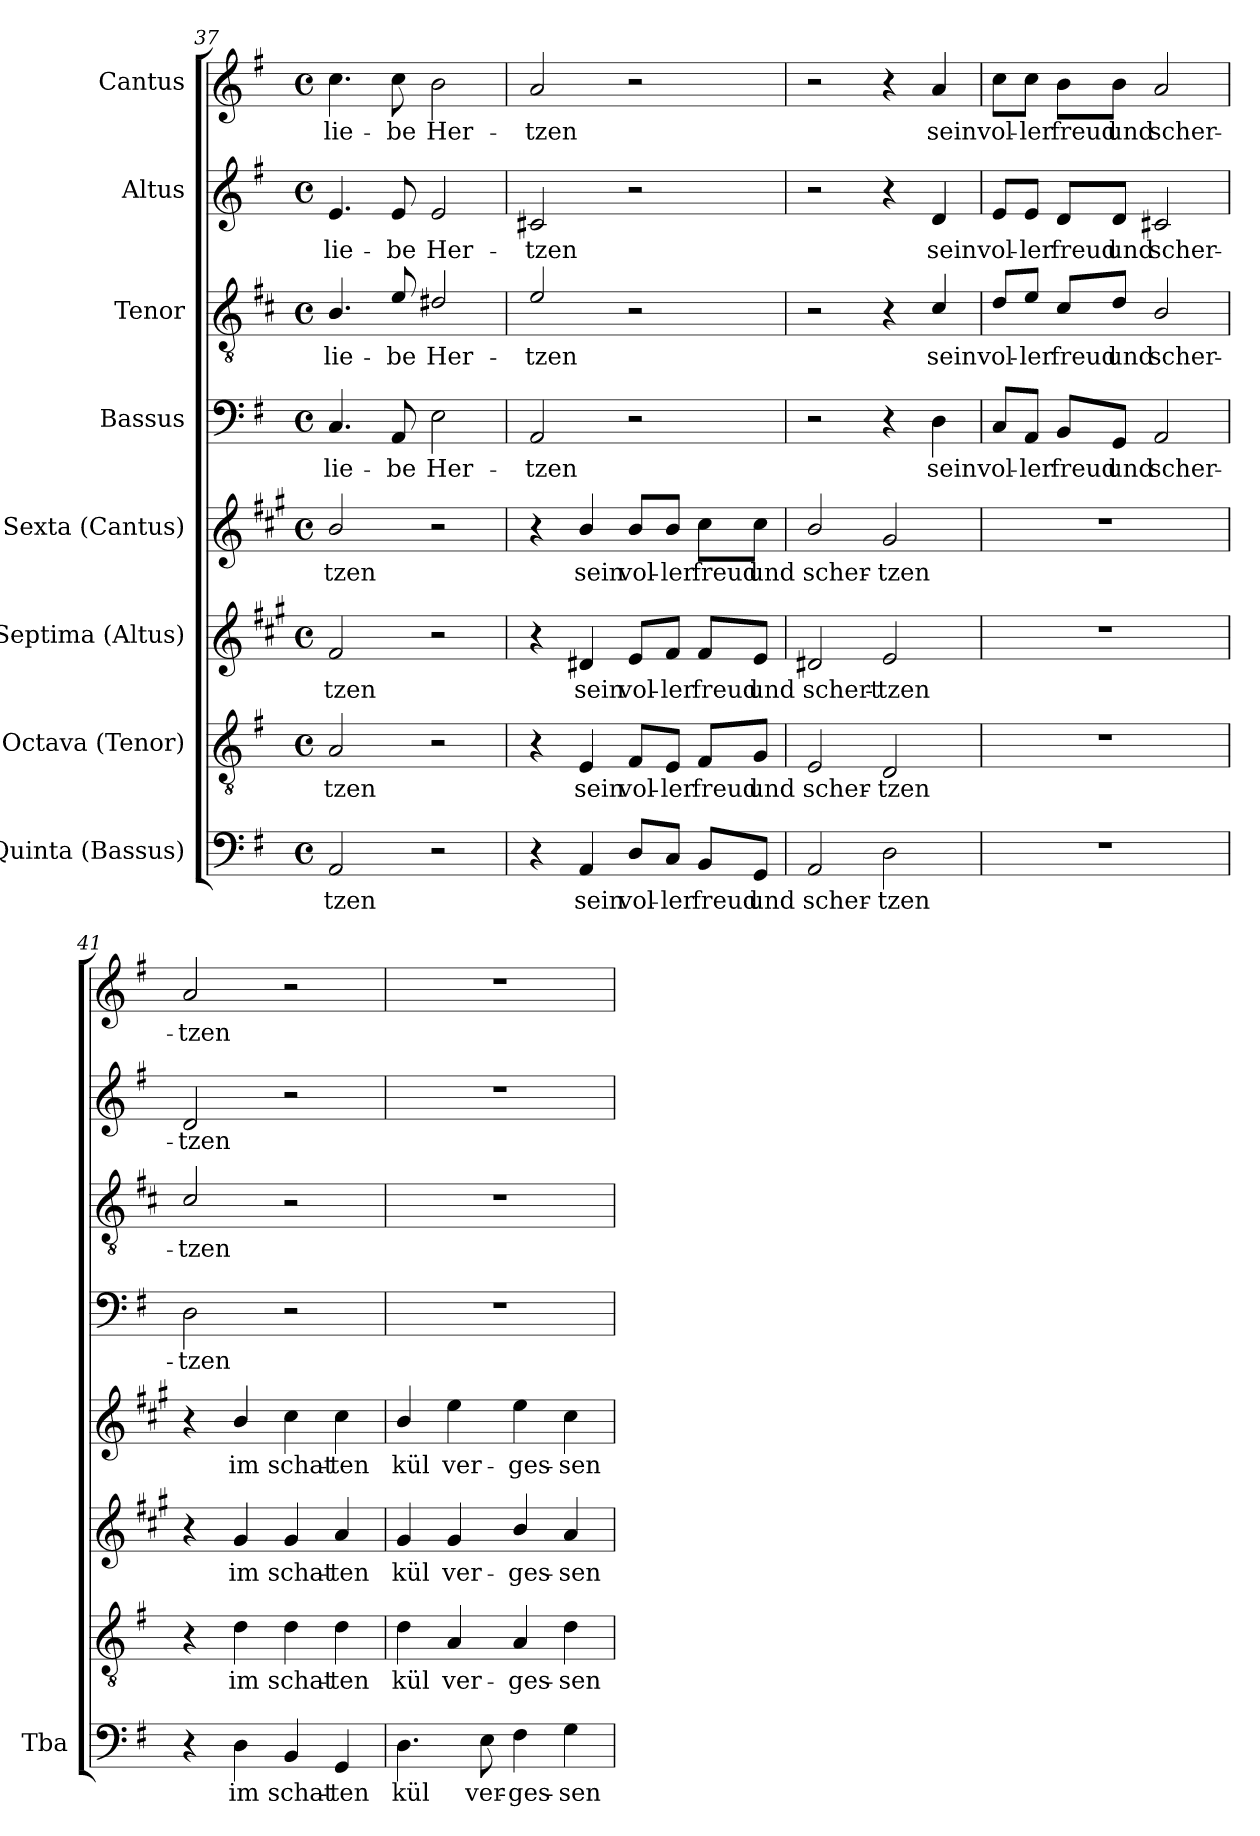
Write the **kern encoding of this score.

**kern	**text	**kern	**text	**kern	**text	**kern	**text	**kern	**text	**kern	**text	**kern	**text	**kern	**text
*part8	*part8	*part7	*part7	*part6	*part6	*part5	*part5	*part4	*part4	*part3	*part3	*part2	*part2	*part1	*part1
*staff8	*staff8	*staff7	*staff7	*staff6	*staff6	*staff5	*staff5	*staff4	*staff4	*staff3	*staff3	*staff2	*staff2	*staff1	*staff1
*I"Quinta (Bassus)	*	*I"Octava (Tenor)	*	*I"Septima (Altus)	*	*I"Sexta (Cantus)	*	*I"Bassus	*	*I"Tenor	*	*I"Altus	*	*I"Cantus	*
*I'Tba	*	*	*	*	*	*	*	*	*	*	*	*	*	*	*
*clefF4	*	*clefGv2	*	*clefG2	*	*clefG2	*	*clefF4	*	*clefGv2	*	*clefG2	*	*clefG2	*
*	*	*	*	*ITrd1c2	*	*ITrd1c2	*	*	*	*ITrd4c7	*	*	*	*	*
*k[f#]	*	*k[f#]	*	*k[f#]	*	*k[f#]	*	*k[f#]	*	*k[f#]	*	*k[f#]	*	*k[f#]	*
*G:	*	*G:	*	*G:	*	*G:	*	*G:	*	*G:	*	*G:	*	*G:	*
*M4/4	*	*M4/4	*	*M4/4	*	*M4/4	*	*M4/4	*	*M4/4	*	*M4/4	*	*M4/4	*
*met(c)	*	*met(c)	*	*met(c)	*	*met(c)	*	*met(c)	*	*met(c)	*	*met(c)	*	*met(c)	*
=37	=37	=37	=37	=37	=37	=37	=37	=37	=37	=37	=37	=37	=37	=37	=37
2AA/	-tzen	2A/	-tzen	2e/	-tzen	2a/	-tzen	4.C/	lie-	4.E/	lie-	4.e/	lie-	4.cc\	lie-
.	.	.	.	.	.	.	.	8AA/	-be	8A/	-be	8e/	-be	8cc\	-be
2r	.	2r	.	2r	.	2r	.	2E\	Her-	2G#X/	Her-	2e/	Her-	2b\	Her-
=38	=38	=38	=38	=38	=38	=38	=38	=38	=38	=38	=38	=38	=38	=38	=38
4r	.	4r	.	4r	.	4r	.	2AA/	-tzen	2A/	-tzen	2c#X/	-tzen	2a/	-tzen
4AA/	sein	4E/	sein	4c#X/	sein	4a/	sein	.	.	.	.	.	.	.	.
8D/L	vol-	8F#/L	vol-	8d/L	vol-	8a/L	vol-	2r	.	2r	.	2r	.	2r	.
8C/J	-ler	8E/J	-ler	8e/J	-ler	8a/J	-ler	.	.	.	.	.	.	.	.
8BB/L	freud	8F#/L	freud	8e/L	freud	8b\L	freud	.	.	.	.	.	.	.	.
8GG/J	und	8G/J	und	8d/J	und	8b\J	und	.	.	.	.	.	.	.	.
=39	=39	=39	=39	=39	=39	=39	=39	=39	=39	=39	=39	=39	=39	=39	=39
2AA/	scher-	2E/	scher-	2c#X/	schert-	2a/	scher-	2r	.	2r	.	2r	.	2r	.
2D\	-tzen	2D/	-tzen	2d/	-tzen	2f#/	-tzen	4r	.	4r	.	4r	.	4r	.
.	.	.	.	.	.	.	.	4D\	sein	4F#/	sein	4d/	sein	4a/	sein
=40	=40	=40	=40	=40	=40	=40	=40	=40	=40	=40	=40	=40	=40	=40	=40
1r	.	1r	.	1r	.	1r	.	8C/L	vol-	8G/L	vol-	8e/L	vol-	8cc\L	vol-
.	.	.	.	.	.	.	.	8AA/J	-ler	8A/J	-ler	8e/J	-ler	8cc\J	-ler
.	.	.	.	.	.	.	.	8BB/L	freud	8F#/L	freud	8d/L	freud	8b\L	freud
.	.	.	.	.	.	.	.	8GG/J	und	8G/J	und	8d/J	und	8b\J	und
.	.	.	.	.	.	.	.	2AA/	scher-	2E/	scher-	2c#X/	scher-	2a/	scher-
=41	=41	=41	=41	=41	=41	=41	=41	=41	=41	=41	=41	=41	=41	=41	=41
4r	.	4r	.	4r	.	4r	.	2D\	-tzen	2F#/	-tzen	2d/	-tzen	2a/	-tzen
4D\	im	4d\	im	4f#/	im	4a/	im	.	.	.	.	.	.	.	.
4BB/	schat-	4d\	schat-	4f#/	schat-	4b\	schat-	2r	.	2r	.	2r	.	2r	.
4GG/	-ten	4d\	-ten	4g/	-ten	4b\	-ten	.	.	.	.	.	.	.	.
=42	=42	=42	=42	=42	=42	=42	=42	=42	=42	=42	=42	=42	=42	=42	=42
4.D\	kül	4d\	kül	4f#/	kül	4a/	kül	1r	.	1r	.	1r	.	1r	.
.	.	4A/	ver-	4f#/	ver-	4dd\	ver-	.	.	.	.	.	.	.	.
8E\	ver-	.	.	.	.	.	.	.	.	.	.	.	.	.	.
4F#\	-ges-	4A/	-ges-	4a/	-ges-	4dd\	-ges-	.	.	.	.	.	.	.	.
4G\	-sen	4d\	-sen	4g/	-sen	4b\	-sen	.	.	.	.	.	.	.	.
=	=	=	=	=	=	=	=	=	=	=	=	=	=	=	=
*-	*-	*-	*-	*-	*-	*-	*-	*-	*-	*-	*-	*-	*-	*-	*-
